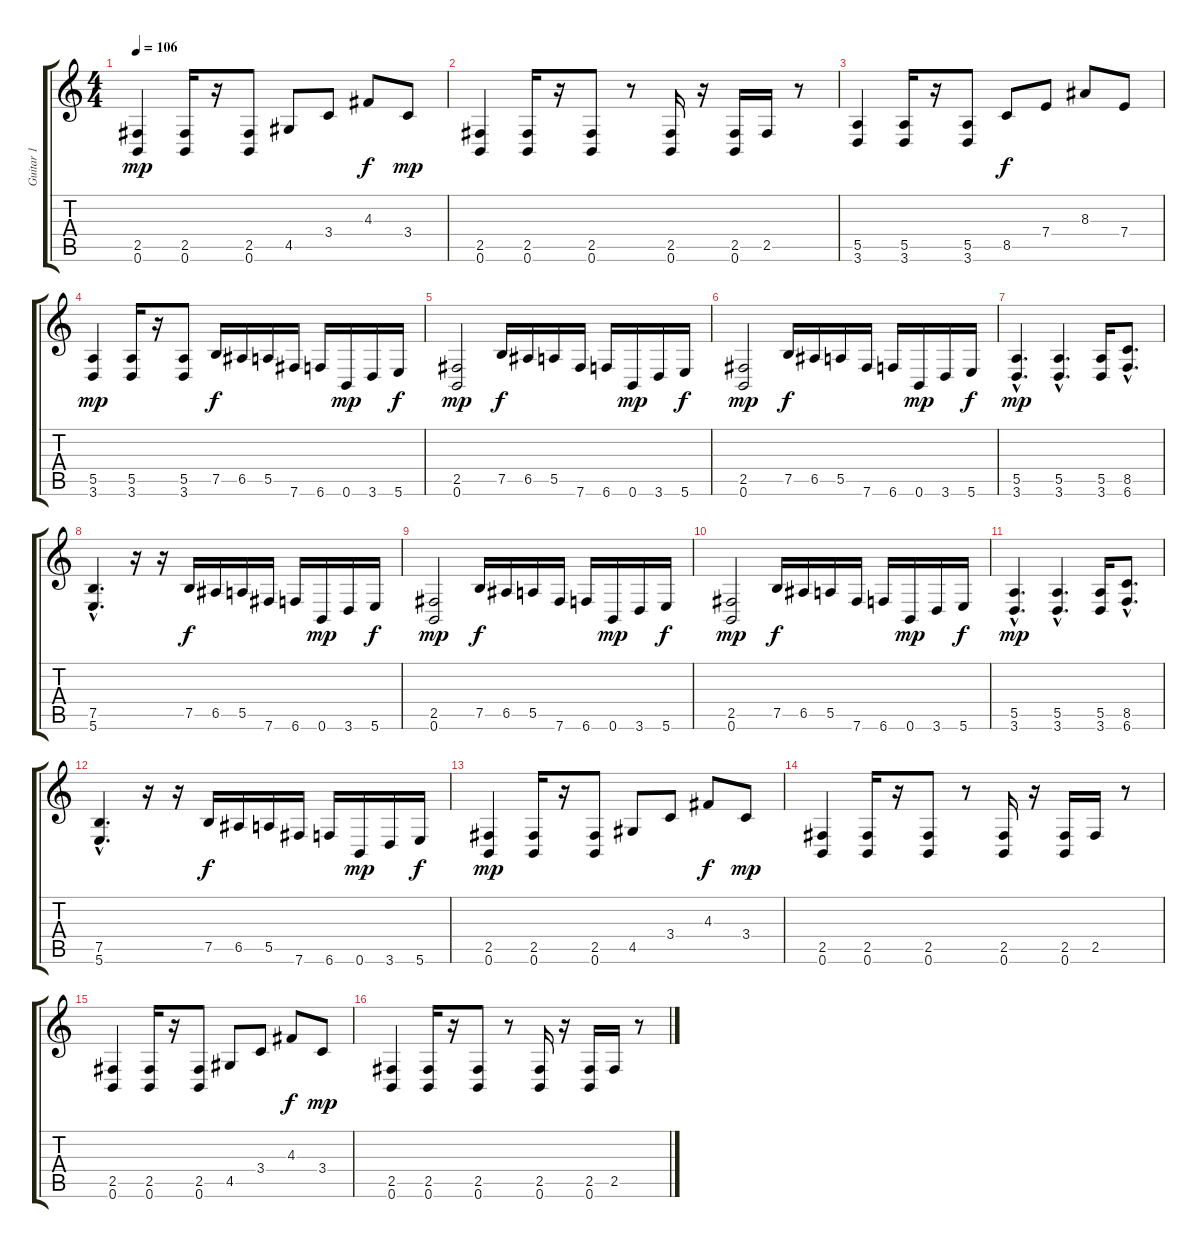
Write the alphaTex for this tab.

\track ("Guitar 1            " "Guitar 1  ") {instrument distortionguitar}
\staff {score tabs}
\tuning (B3 Gb3 D3 A2 E2 B1) {hide}
\ts (4 4)
\tempo 106
\clef g2
\ks c
(2.5 0.6).4{dy mp} (2.5 0.6).16 r.16 (2.5 0.6).8 4.5.8 3.4.8 4.3.8{dy f} 3.4.8{dy mp} |
(2.5 0.6).4 (2.5 0.6).16 r.16 (2.5 0.6).8 r.8 (2.5 0.6).16 r.16 (2.5 0.6).16 2.5.16 r.8 |
(5.5 3.6).4 (5.5 3.6).16 r.16 (5.5 3.6).8 8.5.8{dy f} 7.4.8 8.3.8 7.4.8 |
(5.5 3.6).4{dy mp} (5.5 3.6).16 r.16 (5.5 3.6).8 7.5.16{dy f} 6.5.16 5.5.16 7.6.16 6.6.16 0.6.16{dy mp} 3.6.16 5.6.16{dy f} |
(2.5 0.6).2{dy mp} 7.5.16{dy f} 6.5.16 5.5.16 7.6.16 6.6.16 0.6.16{dy mp} 3.6.16 5.6.16{dy f} |
(2.5 0.6).2{dy mp} 7.5.16{dy f} 6.5.16 5.5.16 7.6.16 6.6.16 0.6.16{dy mp} 3.6.16 5.6.16{dy f} |
(5.5{hac} 3.6{hac}).4{d dy mp} (5.5{hac} 3.6{hac}).4{d} (5.5 3.6).16 (8.5{hac} 6.6{hac}).8{d} |
(7.5{hac} 5.6{hac}).4{d} r.16 r.16 7.5.16{dy f} 6.5.16 5.5.16 7.6.16 6.6.16 0.6.16{dy mp} 3.6.16 5.6.16{dy f} |
(2.5 0.6).2{dy mp} 7.5.16{dy f} 6.5.16 5.5.16 7.6.16 6.6.16 0.6.16{dy mp} 3.6.16 5.6.16{dy f} |
(2.5 0.6).2{dy mp} 7.5.16{dy f} 6.5.16 5.5.16 7.6.16 6.6.16 0.6.16{dy mp} 3.6.16 5.6.16{dy f} |
(5.5{hac} 3.6{hac}).4{d dy mp} (5.5{hac} 3.6{hac}).4{d} (5.5 3.6).16 (8.5{hac} 6.6{hac}).8{d} |
(7.5{hac} 5.6{hac}).4{d} r.16 r.16 7.5.16{dy f} 6.5.16 5.5.16 7.6.16 6.6.16 0.6.16{dy mp} 3.6.16 5.6.16{dy f} |
(2.5 0.6).4{dy mp} (2.5 0.6).16 r.16 (2.5 0.6).8 4.5.8 3.4.8 4.3.8{dy f} 3.4.8{dy mp} |
(2.5 0.6).4 (2.5 0.6).16 r.16 (2.5 0.6).8 r.8 (2.5 0.6).16 r.16 (2.5 0.6).16 2.5.16 r.8 |
(2.5 0.6).4 (2.5 0.6).16 r.16 (2.5 0.6).8 4.5.8 3.4.8 4.3.8{dy f} 3.4.8{dy mp} |
(2.5 0.6).4 (2.5 0.6).16 r.16 (2.5 0.6).8 r.8 (2.5 0.6).16 r.16 (2.5 0.6).16 2.5.16 r.8
